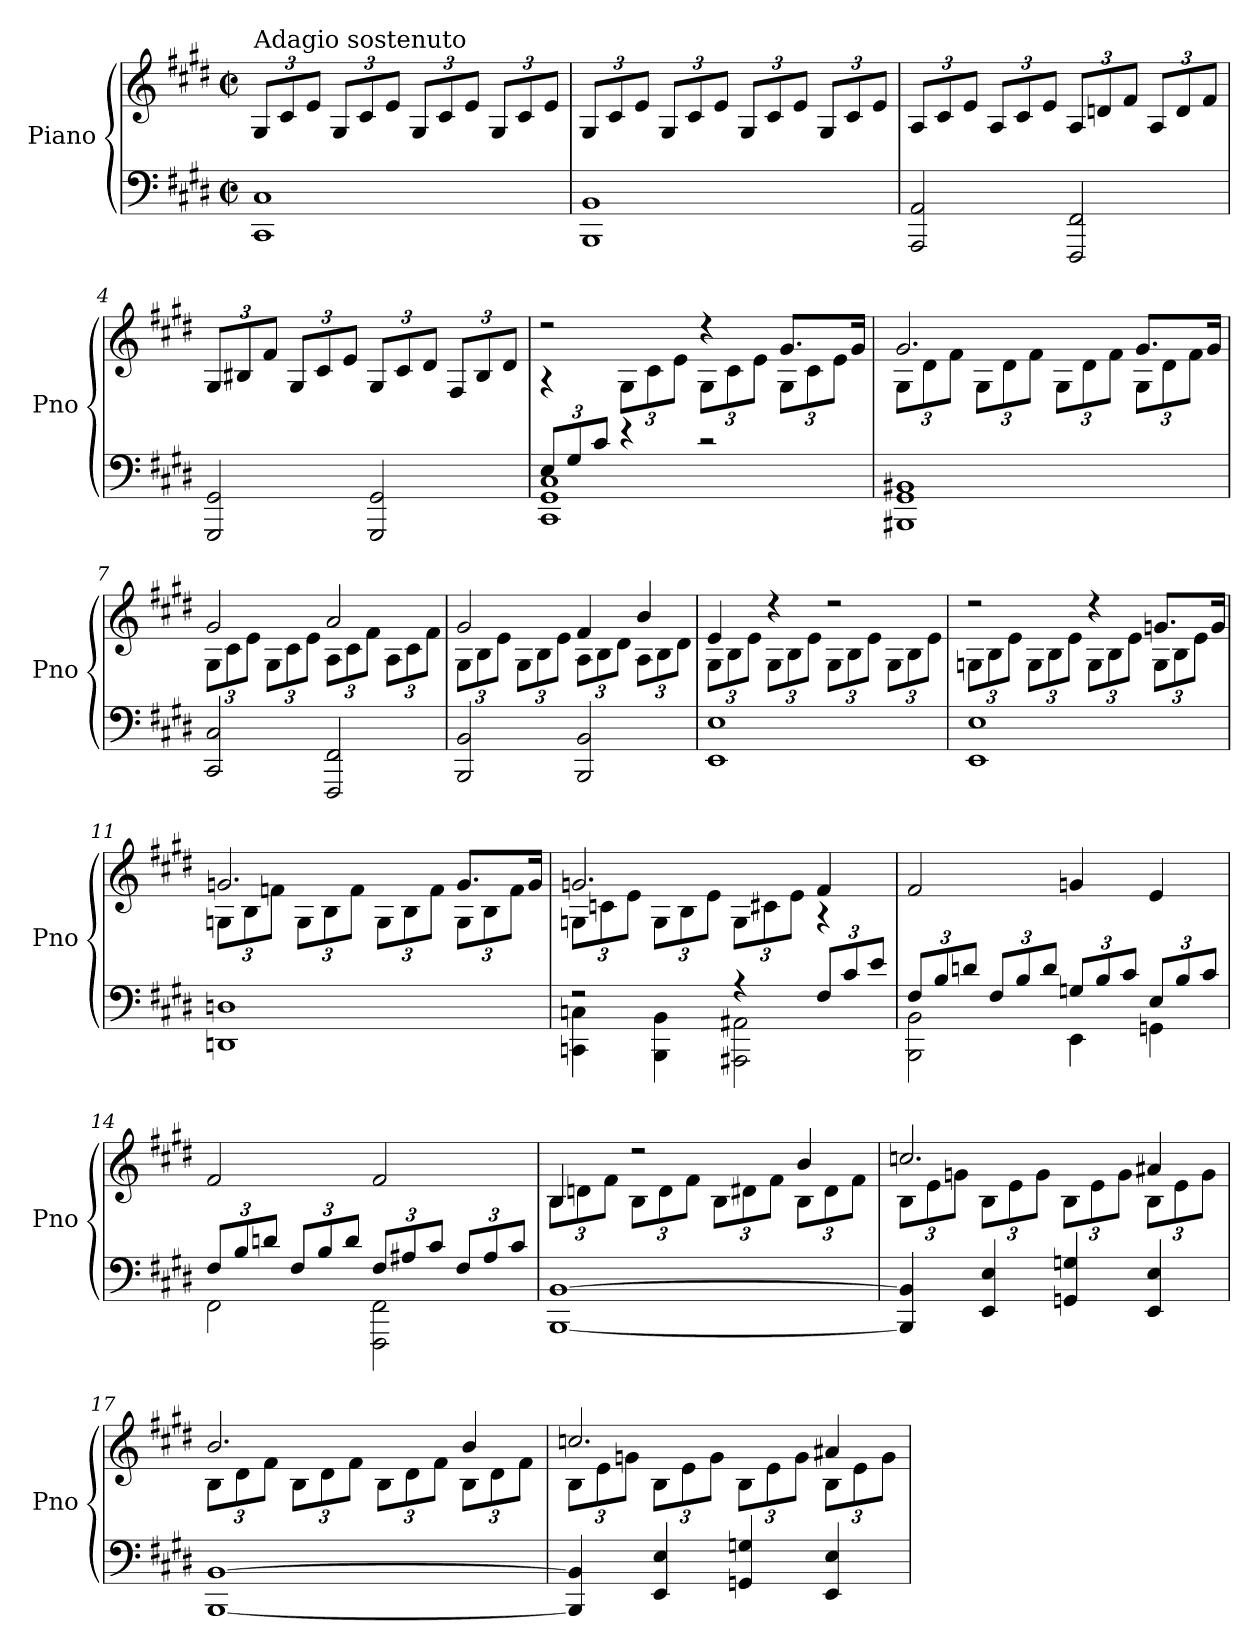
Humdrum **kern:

**kern	**kern
*part1	*part1
*staff2	*staff1
*I"Piano	*
*I'Pno	*
*clefF4	*clefG2
*k[f#c#g#d#]	*k[f#c#g#d#]
*E:	*E:
*M2/2	*M2/2
*met(c|)	*met(c|)
*MM51	*MM51
*	*Xbrackettup
=1	=1
!	!LO:TX:a:t=Adagio sostenuto
1CC# 1C#	12G#/L
.	12c#/
.	12e/J
.	12G#/L
.	12c#/
.	12e/J
.	12G#/L
.	12c#/
.	12e/J
.	12G#/L
.	12c#/
.	12e/J
=2	=2
1BBB 1BB	12G#/L
.	12c#/
.	12e/J
.	12G#/L
.	12c#/
.	12e/J
.	12G#/L
.	12c#/
.	12e/J
.	12G#/L
.	12c#/
.	12e/J
!!LO:LB:g=z
=3	=3
2AAA/ 2AA/	12A/L
.	12c#/
.	12e/J
.	12A/L
.	12c#/
.	12e/J
2FFF#/ 2FF#/	12A/L
.	12dn/
.	12f#/J
.	12A/L
.	12d/
.	12f#/J
=4	=4
2GGG#/ 2GG#/	12G#/L
.	12B#X/
.	12f#/J
.	12G#/L
.	12c#/
.	12e/J
2GGG#/ 2GG#/	12G#/L
.	12c#/
.	12d#/J
.	12F#/L
.	12B#/
.	12d#/J
!!LO:LB:g=z
=5	=5
*Xbrackettup	*
*^	*^
12E/L	1CC# 1GG# 1C#	2r	4r
12G#/	.	.	.
12c#/J	.	.	.
4r	.	.	12G#\L
.	.	.	12c#\
.	.	.	12e\J
2r	.	4r	12G#\L
.	.	.	12c#\
.	.	.	12e\J
.	.	8.g#/L	12G#\L
.	.	.	12c#\
.	.	.	12e\J
.	.	16g#/Jk	.
*v	*v	*	*
=6	=6	=6
1BBB#X 1GG# 1BB#X	2.g#/	12G#\L
.	.	12d#\
.	.	12f#\J
.	.	12G#\L
.	.	12d#\
.	.	12f#\J
.	.	12G#\L
.	.	12d#\
.	.	12f#\J
.	8.g#/L	12G#\L
.	.	12d#\
.	.	12f#\J
.	16g#/Jk	.
!!LO:LB:g=z	!!
=7	=7	=7
2CC#/ 2C#/	2g#/	12G#\L
.	.	12c#\
.	.	12e\J
.	.	12G#\L
.	.	12c#\
.	.	12e\J
2FFF#/ 2FF#/	2a/	12A\L
.	.	12c#\
.	.	12f#\J
.	.	12A\L
.	.	12c#\
.	.	12f#\J
=8	=8	=8
2BBB/ 2BB/	2g#/	12G#\L
.	.	12B\
.	.	12e\J
.	.	12G#\L
.	.	12B\
.	.	12e\J
2BBB/ 2BB/	4f#/	12A\L
.	.	12B\
.	.	12d#\J
.	4b/	12A\L
.	.	12B\
.	.	12d#\J
!!LO:PB:g=z	!!
=9	=9	=9
1EE 1E	4e/	12G#\L
.	.	12B\
.	.	12e\J
.	4r	12G#\L
.	.	12B\
.	.	12e\J
.	2r	12G#\L
.	.	12B\
.	.	12e\J
.	.	12G#\L
.	.	12B\
.	.	12e\J
=10	=10	=10
1EE 1E	2r	12Gn\L
.	.	12B\
.	.	12e\J
.	.	12G\L
.	.	12B\
.	.	12e\J
.	4r	12G\L
.	.	12B\
.	.	12e\J
.	8.gn/L	12G\L
.	.	12B\
.	.	12e\J
.	16g/Jk	.
!!LO:LB:g=z	!!
=11	=11	=11
1DDn 1Dn	2.gn/	12Gn\L
.	.	12B\
.	.	12fn\J
.	.	12G\L
.	.	12B\
.	.	12f\J
.	.	12G\L
.	.	12B\
.	.	12f\J
.	8.g/L	12G\L
.	.	12B\
.	.	12f\J
.	16g/Jk	.
=12	=12	=12
*^	*	*
2r	4CCn\ 4Cn\	2.gn/	12Gn\L
.	.	.	12cn\
.	.	.	12e\J
.	4BBB\ 4BB\	.	12G\L
.	.	.	12B\
.	.	.	12e\J
4r	2AAA#X\ 2AA#X\	.	12G\L
.	.	.	12c#X\
.	.	.	12e\J
12F#/L	.	4f#/	4r
12c#/	.	.	.
12e/J	.	.	.
*	*	*v	*v
!!LO:LB:g=z
=13	=13	=13
12F#/L	2BBB\ 2BB\	2f#/
12B/	.	.
12dn/J	.	.
12F#/L	.	.
12B/	.	.
12d/J	.	.
12Gn/L	4EE\	4gn/
12B/	.	.
12c#/J	.	.
12E/L	4GGn\	4e/
12B/	.	.
12c#/J	.	.
=14	=14	=14
12F#/L	2FF#\	2f#/
12B/	.	.
12dn/J	.	.
12F#/L	.	.
12B/	.	.
12d/J	.	.
12F#/L	2FFF#\ 2FF#\	2f#/
12A#X/	.	.
12c#/J	.	.
12F#/L	.	.
12A#/	.	.
12c#/J	.	.
*v	*v	*
!!LO:LB:g=z
=15	=15
*	*^
[1BBB [1BB	4B/	12B\L
.	.	12dn\
.	.	12f#\J
.	2r	12B\L
.	.	12d\
.	.	12f#\J
.	.	12B\L
.	.	12d#X\
.	.	12f#\J
.	4b/	12B\L
.	.	12d#\
.	.	12f#\J
=16	=16	=16
4BBB/] 4BB/]	2.ccn/	12B\L
.	.	12e\
.	.	12gn\J
4EE/ 4E/	.	12B\L
.	.	12e\
.	.	12g\J
4GGn/ 4Gn/	.	12B\L
.	.	12e\
.	.	12g\J
4EE/ 4E/	4a#X/	12B\L
.	.	12e\
.	.	12g\J
!!LO:PB:g=z	!!
=17	=17	=17
[1BBB [1BB	2.b/	12B\L
.	.	12d#\
.	.	12f#\J
.	.	12B\L
.	.	12d#\
.	.	12f#\J
.	.	12B\L
.	.	12d#\
.	.	12f#\J
.	4b/	12B\L
.	.	12d#\
.	.	12f#\J
=18	=18	=18
4BBB/] 4BB/]	2.ccn/	12B\L
.	.	12e\
.	.	12gn\J
4EE/ 4E/	.	12B\L
.	.	12e\
.	.	12g\J
4GGn/ 4Gn/	.	12B\L
.	.	12e\
.	.	12g\J
4EE/ 4E/	4a#X/	12B\L
.	.	12e\
.	.	12g\J
*	*v	*v
=	=
*-	*-
